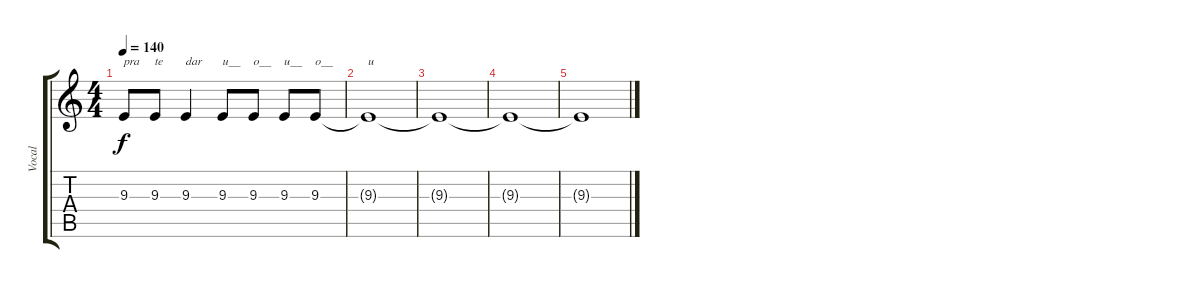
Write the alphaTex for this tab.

\track ("Vocal" "Vocal") {instrument violin}
\staff {score tabs}
\tuning (E4 B3 G3 D3 A2 E2) {hide}
\ts (4 4)
\tempo 140
\clef g2
\ks c
9.3.8{txt "pra" dy f} 9.3.8{txt "te"} 9.3.4{txt "dar"} 9.3.8{txt "u__"} 9.3.8{txt "o__"} 9.3.8{txt "u__"} 9.3.8{txt "o__"} |
9.3{t}.1{txt "u" volume 8} |
9.3{t}.1 |
9.3{t}.1{volume 0} |
9.3{t}.1
